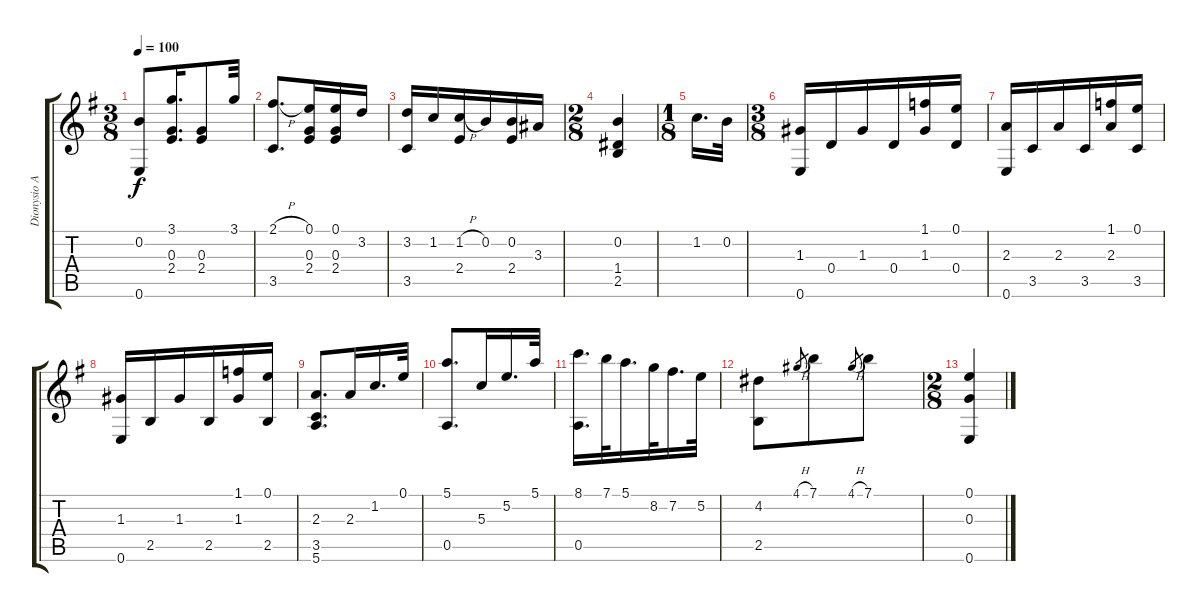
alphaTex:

\track ("Dionysio Aguado" "Dionysio A") {instrument acousticguitarnylon}
\staff {score tabs}
\tuning (E4 B3 G3 D3 A2 E2) {hide}
\ts (3 8)
\tempo 100
\clef g2
\ks eminor
(0.2 0.6).8{dy f} (3.1 0.3 2.4).16{d} (0.3 2.4).8 3.1.32 |
(2.1{h} 3.5).8{d} (0.1 0.3 2.4).16 (0.1 0.3 2.4).16 3.2.16 |
(3.2 3.5).16 1.2.16 (1.2{h} 2.4).16 0.2.16 (0.2 2.4).16 3.3.16 |
\ts (2 8)
(0.2 1.4 2.5).4 |
\ts (1 8)
1.2.16{d} 0.2.32 |
\ts (3 8)
(1.3 0.6).16 0.4.16 1.3.16 0.4.16 (1.1 1.3).16 (0.1 0.4).16 |
(2.3 0.6).16 3.5.16 2.3.16 3.5.16 (1.1 2.3).16 (0.1 3.5).16 |
(1.3 0.6).16 2.5.16 1.3.16 2.5.16 (1.1 1.3).16 (0.1 2.5).16 |
(2.3 3.5 5.6).8{d} 2.3.16 1.2.16{d} 0.1.32 |
(5.1 0.5).8{d} 5.3.16 5.2.16{d} 5.1.32 |
(8.1 0.5).16{d} 7.1.32 5.1.16{d} 8.2.32 7.2.16{d} 5.2.32 |
(4.2 2.5).8 4.1{h}.8{gr} 7.1.8 4.1{h}.8{gr} 7.1.8 |
\ts (2 8)
(0.1 0.3 0.6).4
